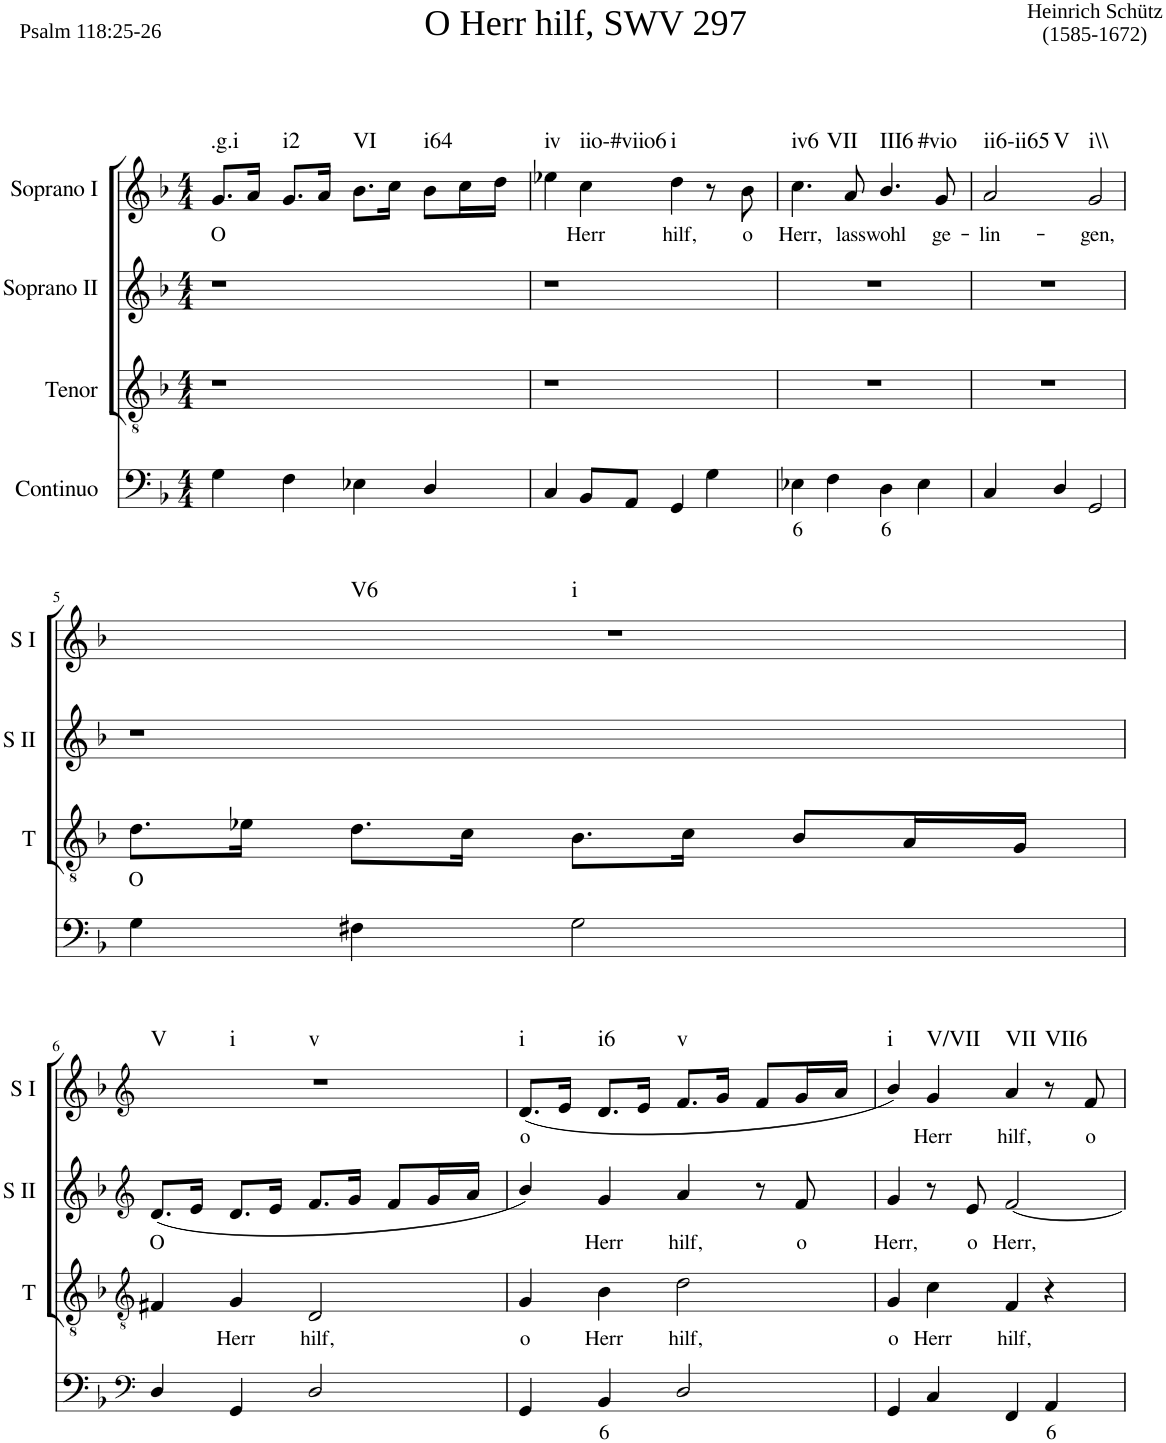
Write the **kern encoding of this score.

**kern	**text	**kern	**text	**kern	**text	**kern	**text	**harte
*part4	*part4	*part3	*part3	*part2	*part2	*part1	*part1	*part1
*staff4	*staff4	*staff3	*staff3	*staff2	*staff2	*staff1	*staff1	*
*I"Continuo	*	*I"Tenor	*	*I"Soprano II	*	*I"Soprano I	*	*
*	*	*I'T	*	*I'S II	*	*I'S I	*	*
*clefF4	*	*clefGv2	*	*clefG2	*	*clefG2	*	*
*k[b-]	*	*k[b-]	*	*k[b-]	*	*k[b-]	*	*
*M4/4	*	*M4/4	*	*M4/4	*	*M4/4	*	*
=1	=1	=1	=1	=1	=1	=1	=1	=1
!	!	!	!	!	!	!LO:TX:a:t=Heinrich Schütz	!	!
!	!	!	!	!	!	!LO:TX:a:t=(1585-1672)	!	!
!	!	!	!	!	!	!LO:TX:a:t=O Herr hilf, SWV 297	!	!
!	!	!	!	!	!	!LO:TX:a:t=Psalm 118&colon;25-26	!	!
!	!	!	!	!	!	!	!LO:LY:b	!LO:H:kt=.g.i
4G\	.	1r	.	1r	.	8.g/L	O	N
.	.	.	.	.	.	16a/Jk	.	.
!	!	!	!	!	!	!	!	!LO:H:kt=i2
4F\	.	.	.	.	.	8.g/L	.	N
.	.	.	.	.	.	16a/Jk	.	.
!	!	!	!	!	!	!	!	!LO:H:kt=VI
4E-X\	.	.	.	.	.	8.b-\L	.	N
.	.	.	.	.	.	16cc\Jk	.	.
!	!	!	!	!	!	!	!	!LO:H:kt=i64
4D/	.	.	.	.	.	8b-\L	.	N
.	.	.	.	.	.	16cc\L	.	.
.	.	.	.	.	.	16dd\JJ	.	.
=2	=2	=2	=2	=2	=2	=2	=2	=2
!	!	!	!	!	!	!	!	!LO:H:kt=iv
4C/	.	1r	.	1r	.	4ee-X\	.	N
!	!	!	!	!	!	!	!LO:LY:b	!LO:H:kt=iio-#viio6
8BB-/L	.	.	.	.	.	4cc\	Herr	N
8AA/J	.	.	.	.	.	.	.	.
!	!	!	!	!	!	!	!LO:LY:b	!LO:H:kt=i
4GG/	.	.	.	.	.	4dd\	hilf,	N
4G\	.	.	.	.	.	8r	.	.
!	!	!	!	!	!	!	!LO:LY:b	!
.	.	.	.	.	.	8b-\	o	.
=3	=3	=3	=3	=3	=3	=3	=3	=3
!	!LO:LY:b	!	!	!	!	!	!LO:LY:b	!LO:H:n=1:kt=iv6
!	!	!	!	!	!	!	!	!LO:H:n=2:kt=VII
4E-X\	6	1r	.	1r	.	4.cc\	Herr,	N N
4F\	.	.	.	.	.	.	.	.
!	!	!	!	!	!	!	!LO:LY:b	!
.	.	.	.	.	.	8a/	lass	.
!	!LO:LY:b	!	!	!	!	!	!LO:LY:b	!LO:H:n=1:kt=III6
!	!	!	!	!	!	!	!	!LO:H:n=2:kt=#vio
4D\	6	.	.	.	.	4.b-/	wohl	N N
4E-\	.	.	.	.	.	.	.	.
!	!	!	!	!	!	!	!LO:LY:b	!
.	.	.	.	.	.	8g/	ge-	.
=4	=4	=4	=4	=4	=4	=4	=4	=4
!	!	!	!	!	!	!	!LO:LY:b	!LO:H:n=1:kt=ii6-ii65
!	!	!	!	!	!	!	!	!LO:H:n=2:kt=V
4C/	.	1r	.	1r	.	2a/	lin-	N N
4D/	.	.	.	.	.	.	.	.
!	!	!	!	!	!	!	!LO:LY:b	!LO:H:kt=i\\
2GG/	.	.	.	.	.	2g/	gen,	N
!!LO:LB:g=z
=5	=5	=5	=5	=5	=5	=5	=5	=5
!	!	!	!LO:LY:b	!	!	!	!	!LO:H:n=1:kt=V6
!	!	!	!	!	!	!	!	!LO:H:n=2:kt=i
4G\	.	8.d\L	O	1r	.	1r	.	N N
.	.	16e-X\Jk	.	.	.	.	.	.
4F#X\	.	8.d\L	.	.	.	.	.	.
.	.	16c\Jk	.	.	.	.	.	.
2G\	.	8.B-\L	.	.	.	.	.	.
.	.	16c\Jk	.	.	.	.	.	.
.	.	8B-/L	.	.	.	.	.	.
.	.	16A/L	.	.	.	.	.	.
.	.	16G/JJ	.	.	.	.	.	.
!!LO:LB:g=z
=6	=6	=6	=6	=6	=6	=6	=6	=6
*clefF4	*	*clefGv2	*	*clefG2	*	*clefG2	*	*
!	!	!	!	!	!LO:LY:b	!	!	!LO:H:n=1:kt=V
!	!	!	!	!	!	!	!	!LO:H:n=2:kt=i
!	!	!	!	!	!	!	!	!LO:H:n=3:kt=v
4D/	.	4F#X/	.	(8.d/L	O	1r	.	N N N
.	.	.	.	16e/Jk	.	.	.	.
!	!	!	!LO:LY:b	!	!	!	!	!
4GG/	.	4G/	Herr	8.d/L	.	.	.	.
.	.	.	.	16e/Jk	.	.	.	.
!	!	!	!LO:LY:b	!	!	!	!	!
2D/	.	2D/	hilf,	8.f/L	.	.	.	.
.	.	.	.	16g/Jk	.	.	.	.
.	.	.	.	8f/L	.	.	.	.
.	.	.	.	16g/L	.	.	.	.
.	.	.	.	16a/JJ	.	.	.	.
=7	=7	=7	=7	=7	=7	=7	=7	=7
!	!	!	!LO:LY:b	!	!	!	!LO:LY:b	!LO:H:kt=i
4GG/	.	4G/	o	4b-/)	.	(8.d/L	o	N
.	.	.	.	.	.	16e/Jk	.	.
!	!LO:LY:b	!	!LO:LY:b	!	!LO:LY:b	!	!	!LO:H:kt=i6
4BB-/	6	4B-\	Herr	4g/	Herr	8.d/L	.	N
.	.	.	.	.	.	16e/Jk	.	.
!	!	!	!LO:LY:b	!	!LO:LY:b	!	!	!LO:H:kt=v
2D/	.	2d\	hilf,	4a/	hilf,	8.f/L	.	N
.	.	.	.	.	.	16g/Jk	.	.
.	.	.	.	8r	.	8f/L	.	.
!	!	!	!	!	!LO:LY:b	!	!	!
.	.	.	.	8f/	o	16g/L	.	.
.	.	.	.	.	.	16a/JJ	.	.
=8	=8	=8	=8	=8	=8	=8	=8	=8
!	!	!	!LO:LY:b	!	!LO:LY:b	!	!	!LO:H:kt=i
4GG/	.	4G/	o	4g/	Herr,	4b-/)	.	N
!	!	!	!LO:LY:b	!	!	!	!LO:LY:b	!LO:H:kt=V/VII
4C/	.	4c\	Herr	8r	.	4g/	Herr	N
!	!	!	!	!	!LO:LY:b	!	!	!
.	.	.	.	8e/	o	.	.	.
!	!	!	!LO:LY:b	!	!LO:LY:b	!	!LO:LY:b	!LO:H:kt=VII
4FF/	.	4F/	hilf,	[2f/	Herr,	4a/	hilf,	N
!	!LO:LY:b	!	!	!	!	!	!	!LO:H:kt=VII6
4AA/	6	4r	.	.	.	8r	.	N
!	!	!	!	!	!	!	!LO:LY:b	!
.	.	.	.	.	.	8f/	o	.
=	=	=	=	=	=	=	=	=
*-	*-	*-	*-	*-	*-	*-	*-	*-
